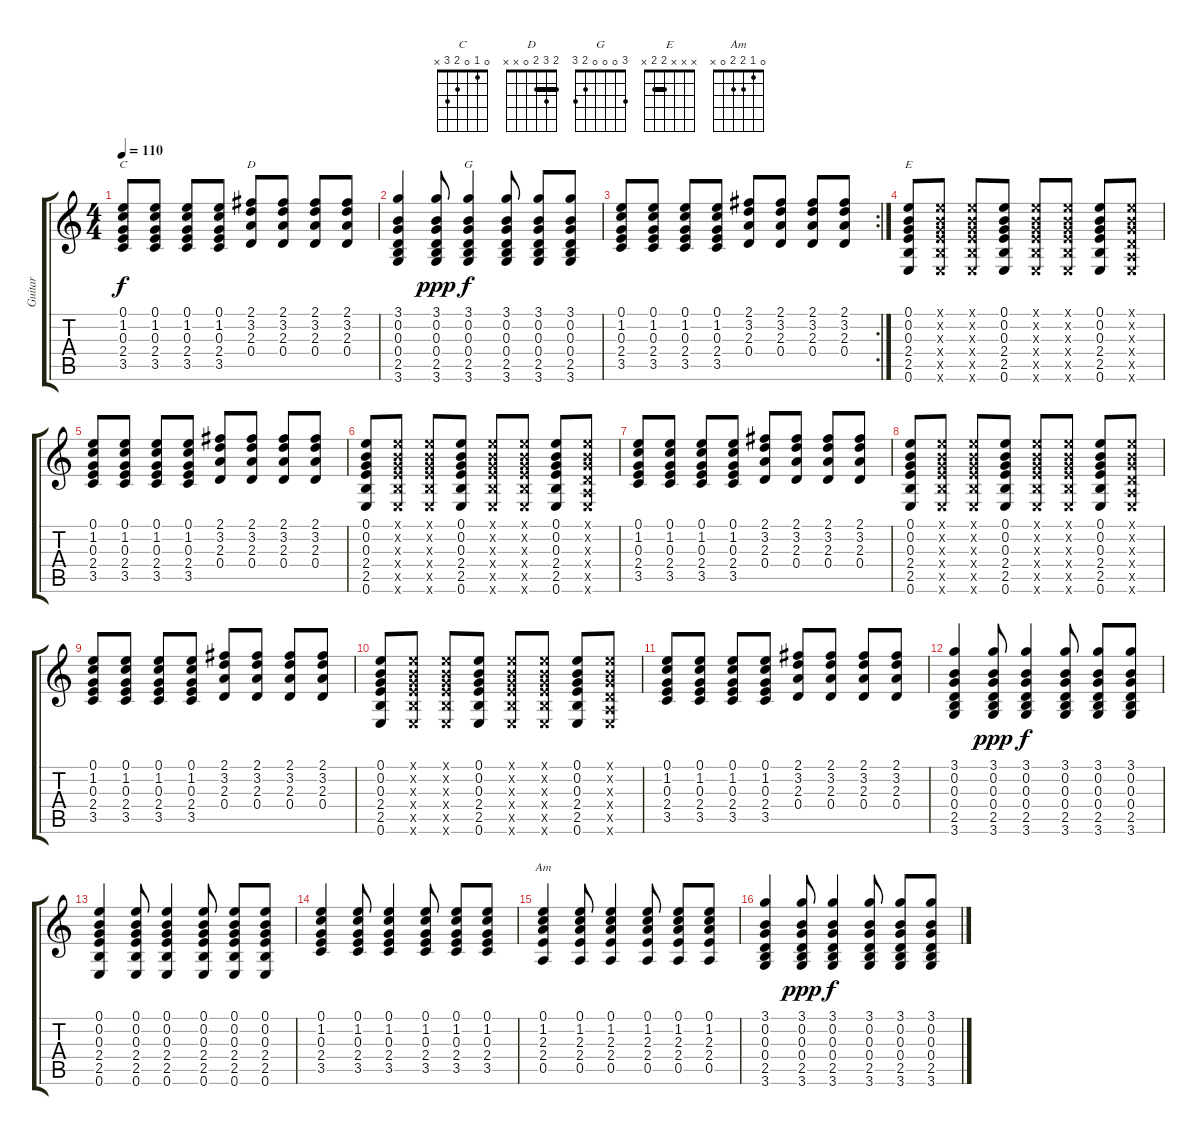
\track ("Guitar" "Guitar") {instrument acousticguitarnylon}
\staff {score tabs}
\tuning (E4 B3 G3 D3 A2 E2) {hide}
\chord ("C" 0 1 0 2 3 x)
\chord ("D" 2 3 2 0 x x) {barre 2}
\chord ("G" 3 0 0 0 2 3)
\chord ("E" x x x 2 2 x) {barre 2}
\chord ("Am" 0 1 2 2 0 x)
\ts (4 4)
\tempo 110
\clef g2
\ks c
(0.1 1.2 0.3 2.4 3.5).8{ch "C" dy f} (0.1 1.2 0.3 2.4 3.5).8 (0.1 1.2 0.3 2.4 3.5).8 (0.1 1.2 0.3 2.4 3.5).8 (2.1 3.2 2.3 0.4).8{ch "D"} (2.1 3.2 2.3 0.4).8 (2.1 3.2 2.3 0.4).8 (2.1 3.2 2.3 0.4).8 |
(3.1 0.2 0.3 0.4 2.5 3.6).4{volume 7 instrument electricguitarclean} (3.1 0.2 0.3 0.4 2.5 3.6).8{dy ppp} (3.1 0.2 0.3 0.4 2.5 3.6).4{ch "G" dy f} (3.1 0.2 0.3 0.4 2.5 3.6).8 (3.1 0.2 0.3 0.4 2.5 3.6).8 (3.1 0.2 0.3 0.4 2.5 3.6).8 |
\rc 2
(0.1 1.2 0.3 2.4 3.5).8 (0.1 1.2 0.3 2.4 3.5).8 (0.1 1.2 0.3 2.4 3.5).8 (0.1 1.2 0.3 2.4 3.5).8 (2.1 3.2 2.3 0.4).8 (2.1 3.2 2.3 0.4).8 (2.1 3.2 2.3 0.4).8 (2.1 3.2 2.3 0.4).8 |
(0.1 0.2 0.3 2.4 2.5 0.6).8{ch "E"} (0.1{x} 0.2{x} 0.3{x} 2.4{x} 2.5{x} 0.6{x}).8 (0.1{x} 0.2{x} 0.3{x} 2.4{x} 2.5{x} 0.6{x}).8 (0.1 0.2 0.3 2.4 2.5 0.6).8 (0.1{x} 0.2{x} 0.3{x} 2.4{x} 2.5{x} 0.6{x}).8 (0.1{x} 0.2{x} 0.3{x} 2.4{x} 2.5{x} 0.6{x}).8 (0.1 0.2 0.3 2.4 2.5 0.6).8 (0.1{x} 0.2{x} 0.3{x} 0.4{x} 0.5{x} 0.6{x}).8 |
(0.1 1.2 0.3 2.4 3.5).8 (0.1 1.2 0.3 2.4 3.5).8 (0.1 1.2 0.3 2.4 3.5).8 (0.1 1.2 0.3 2.4 3.5).8 (2.1 3.2 2.3 0.4).8 (2.1 3.2 2.3 0.4).8 (2.1 3.2 2.3 0.4).8 (2.1 3.2 2.3 0.4).8 |
(0.1 0.2 0.3 2.4 2.5 0.6).8 (0.1{x} 0.2{x} 0.3{x} 2.4{x} 2.5{x} 0.6{x}).8 (0.1{x} 0.2{x} 0.3{x} 2.4{x} 2.5{x} 0.6{x}).8 (0.1 0.2 0.3 2.4 2.5 0.6).8 (0.1{x} 0.2{x} 0.3{x} 2.4{x} 2.5{x} 0.6{x}).8 (0.1{x} 0.2{x} 0.3{x} 2.4{x} 2.5{x} 0.6{x}).8 (0.1 0.2 0.3 2.4 2.5 0.6).8 (0.1{x} 0.2{x} 0.3{x} 0.4{x} 0.5{x} 0.6{x}).8 |
(0.1 1.2 0.3 2.4 3.5).8 (0.1 1.2 0.3 2.4 3.5).8 (0.1 1.2 0.3 2.4 3.5).8 (0.1 1.2 0.3 2.4 3.5).8 (2.1 3.2 2.3 0.4).8 (2.1 3.2 2.3 0.4).8 (2.1 3.2 2.3 0.4).8 (2.1 3.2 2.3 0.4).8 |
(0.1 0.2 0.3 2.4 2.5 0.6).8 (0.1{x} 0.2{x} 0.3{x} 2.4{x} 2.5{x} 0.6{x}).8 (0.1{x} 0.2{x} 0.3{x} 2.4{x} 2.5{x} 0.6{x}).8 (0.1 0.2 0.3 2.4 2.5 0.6).8 (0.1{x} 0.2{x} 0.3{x} 2.4{x} 2.5{x} 0.6{x}).8 (0.1{x} 0.2{x} 0.3{x} 2.4{x} 2.5{x} 0.6{x}).8 (0.1 0.2 0.3 2.4 2.5 0.6).8 (0.1{x} 0.2{x} 0.3{x} 0.4{x} 0.5{x} 0.6{x}).8 |
(0.1 1.2 0.3 2.4 3.5).8 (0.1 1.2 0.3 2.4 3.5).8 (0.1 1.2 0.3 2.4 3.5).8 (0.1 1.2 0.3 2.4 3.5).8 (2.1 3.2 2.3 0.4).8 (2.1 3.2 2.3 0.4).8 (2.1 3.2 2.3 0.4).8 (2.1 3.2 2.3 0.4).8 |
(0.1 0.2 0.3 2.4 2.5 0.6).8 (0.1{x} 0.2{x} 0.3{x} 2.4{x} 2.5{x} 0.6{x}).8 (0.1{x} 0.2{x} 0.3{x} 2.4{x} 2.5{x} 0.6{x}).8 (0.1 0.2 0.3 2.4 2.5 0.6).8 (0.1{x} 0.2{x} 0.3{x} 2.4{x} 2.5{x} 0.6{x}).8 (0.1{x} 0.2{x} 0.3{x} 2.4{x} 2.5{x} 0.6{x}).8 (0.1 0.2 0.3 2.4 2.5 0.6).8 (0.1{x} 0.2{x} 0.3{x} 0.4{x} 0.5{x} 0.6{x}).8 |
(0.1 1.2 0.3 2.4 3.5).8 (0.1 1.2 0.3 2.4 3.5).8 (0.1 1.2 0.3 2.4 3.5).8 (0.1 1.2 0.3 2.4 3.5).8 (2.1 3.2 2.3 0.4).8 (2.1 3.2 2.3 0.4).8 (2.1 3.2 2.3 0.4).8 (2.1 3.2 2.3 0.4).8 |
(3.1 0.2 0.3 0.4 2.5 3.6).4{volume 7 instrument electricguitarclean} (3.1 0.2 0.3 0.4 2.5 3.6).8{dy ppp} (3.1 0.2 0.3 0.4 2.5 3.6).4{dy f} (3.1 0.2 0.3 0.4 2.5 3.6).8 (3.1 0.2 0.3 0.4 2.5 3.6).8 (3.1 0.2 0.3 0.4 2.5 3.6).8 |
(0.1 0.2 0.3 2.4 2.5 0.6).4 (0.1 0.2 0.3 2.4 2.5 0.6).8 (0.1 0.2 0.3 2.4 2.5 0.6).4 (0.1 0.2 0.3 2.4 2.5 0.6).8 (0.1 0.2 0.3 2.4 2.5 0.6).8 (0.1 0.2 0.3 2.4 2.5 0.6).8 |
(0.1 1.2 0.3 2.4 3.5).4 (0.1 1.2 0.3 2.4 3.5).8 (0.1 1.2 0.3 2.4 3.5).4 (0.1 1.2 0.3 2.4 3.5).8 (0.1 1.2 0.3 2.4 3.5).8 (0.1 1.2 0.3 2.4 3.5).8 |
(0.1 1.2 2.3 2.4 0.5).4{ch "Am"} (0.1 1.2 2.3 2.4 0.5).8 (0.1 1.2 2.3 2.4 0.5).4 (0.1 1.2 2.3 2.4 0.5).8 (0.1 1.2 2.3 2.4 0.5).8 (0.1 1.2 2.3 2.4 0.5).8 |
(3.1 0.2 0.3 0.4 2.5 3.6).4{volume 7 instrument electricguitarclean} (3.1 0.2 0.3 0.4 2.5 3.6).8{dy ppp} (3.1 0.2 0.3 0.4 2.5 3.6).4{dy f} (3.1 0.2 0.3 0.4 2.5 3.6).8 (3.1 0.2 0.3 0.4 2.5 3.6).8 (3.1 0.2 0.3 0.4 2.5 3.6).8
